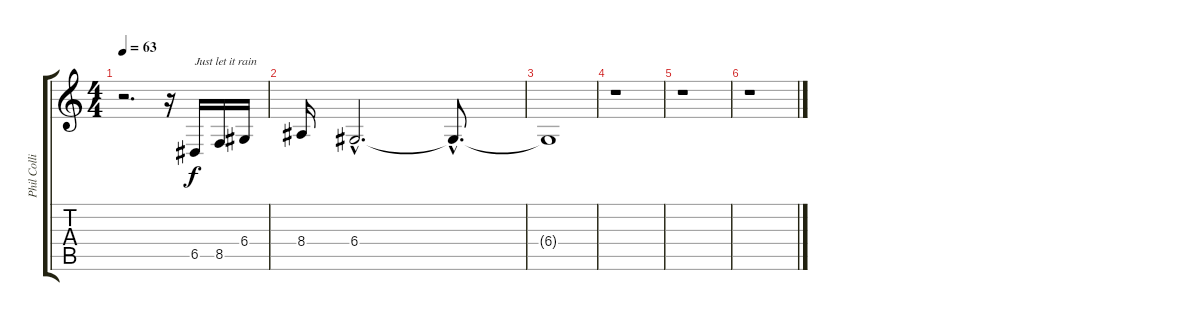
\track ("Phil Collins" "Phil Colli") {instrument englishhorn}
\staff {score tabs}
\tuning (E4 B3 G3 D3 A2 E2) {hide}
\ts (4 4)
\tempo 63
\clef g2
\ks c
r.2{d dy f} r.16 6.5.16{txt "Just let it rain"} 8.5.16 6.4.16 |
8.4.16 6.4{hac}.2{d} 6.4{hac t}.8{d} |
6.4{t}.1{volume 0} |
r.1 |
r.1 |
r.1
